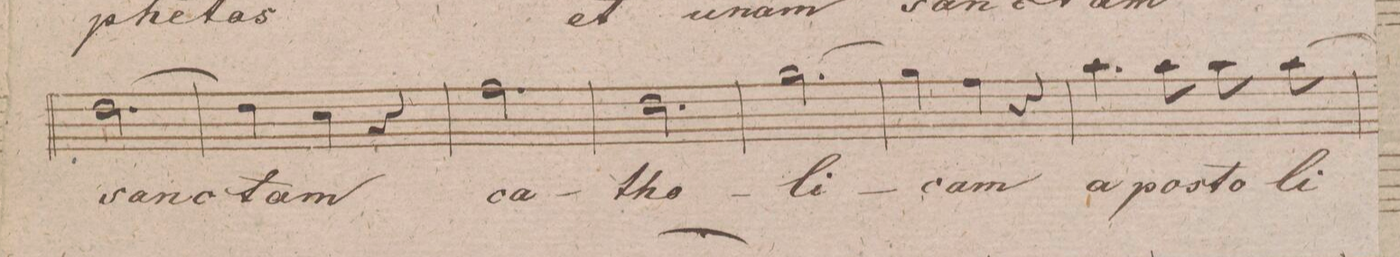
**kern	**text	**dynam
*I"Soprano.	*	*
*clefC1	*	*
*k[f#]	*	*
*met(c|)	*	*
*M3/4	*	*
[2.b\	san-	.
=219	=219	=219
4b\]	.	.
4a\	-ctam	.
4r	.	.
=220	=220	=220
2.dd\	ca-	.
=221	=221	=221
2.b\	-tho-	.
=222	=222	=222
[2.ee\	-li-	.
=223	=223	=223
4ee\]	.	.
4dd\	-cam	.
4r	.	.
=224	=224	=224
4.ff#\	a-	.
8ff#\	-pos-	.
8ff#\	-to-	.
[8ff#\	-li-	.
=225	=225	=225
*-	*-	*-
